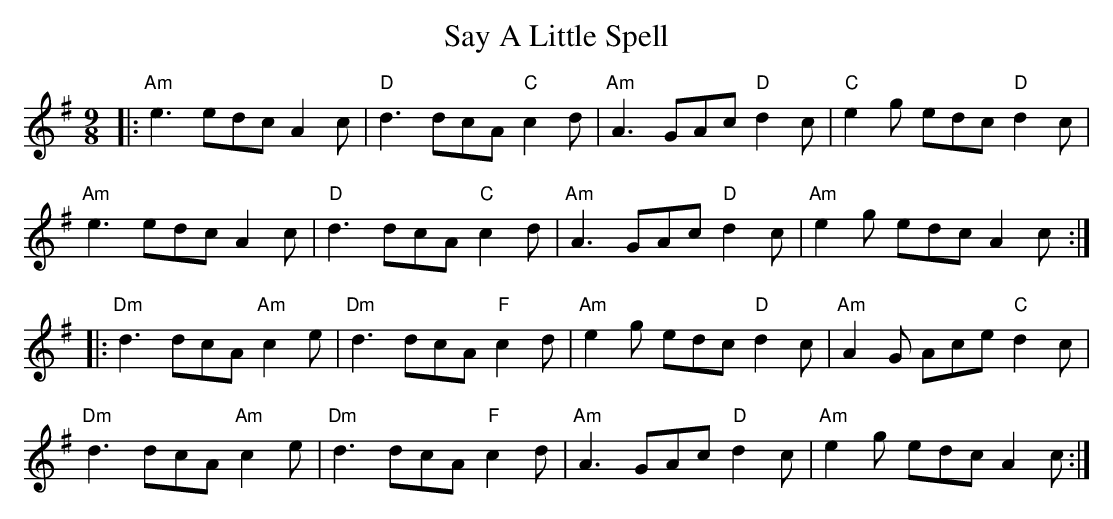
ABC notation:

X:1
T: Say A Little Spell
M: 9/8
L: 1/8
K: Ador
|:"Am"e3 edc A2c|"D"d3 dcA "C"c2d|"Am"A3 GAc "D"d2c|"C"e2g edc "D"d2c|
"Am"e3 edc A2c|"D"d3 dcA "C"c2d|"Am"A3 GAc "D"d2c|"Am"e2g edc A2c:|
|:"Dm"d3 dcA "Am"c2e|"Dm"d3 dcA "F"c2d|"Am"e2g edc "D"d2c|"Am"A2G Ace "C"d2c|
"Dm"d3 dcA "Am"c2e|"Dm"d3 dcA "F"c2d|"Am"A3 GAc "D"d2c|"Am"e2g edc A2c:|
